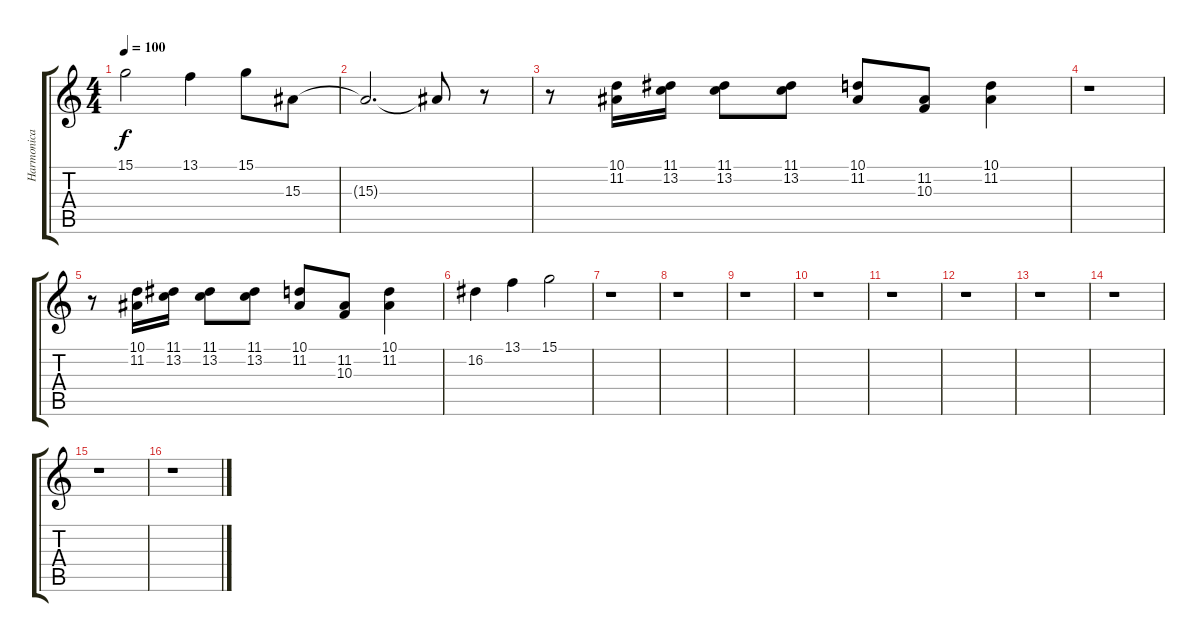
\track ("Harmonica" "Harmonica") {instrument harmonica}
\staff {score tabs}
\tuning (E4 B3 G3 D3 A2 E2) {hide}
\ts (4 4)
\tempo 100
\clef g2
\ks c
15.1{t}.2{dy f} 13.1.4 15.1.8 15.3.8 |
15.3{t}.2{d} 15.3{t}.8 r.8 |
r.8 (10.1 11.2).16 (11.1 13.2).16 (11.1 13.2).8 (11.1 13.2).8 (10.1 11.2).8 (11.2 10.3).8 (10.1 11.2).4 |
r.1 |
r.8 (10.1 11.2).16 (11.1 13.2).16 (11.1 13.2).8 (11.1 13.2).8 (10.1 11.2).8 (11.2 10.3).8 (10.1 11.2).4 |
16.2.4 13.1.4 15.1.2 |
r.1 |
r.1 |
r.1 |
r.1 |
r.1 |
r.1 |
r.1 |
r.1 |
r.1 |
r.1
